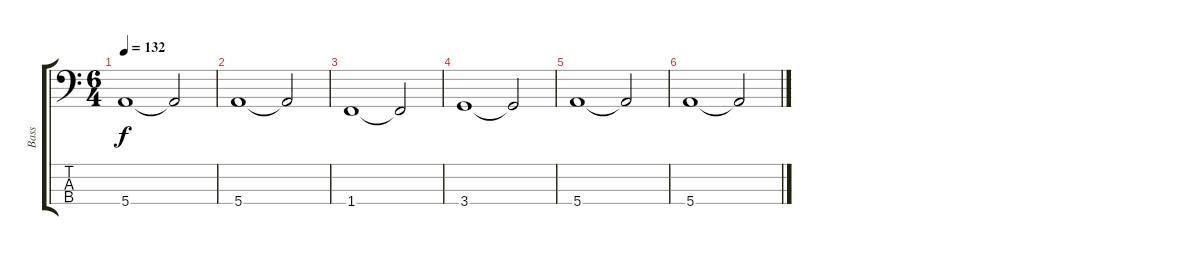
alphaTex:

\track ("Bass" "Bass") {instrument acousticbass}
\staff {score tabs}
\tuning (G2 D2 A1 E1) {hide}
\ts (6 4)
\tempo 132
\clef f4
\ks c
5.4.1{dy f} 5.4{t}.2 |
5.4.1 5.4{t}.2 |
1.4.1 1.4{t}.2 |
3.4.1 3.4{t}.2 |
5.4.1 5.4{t}.2 |
5.4.1 5.4{t}.2
